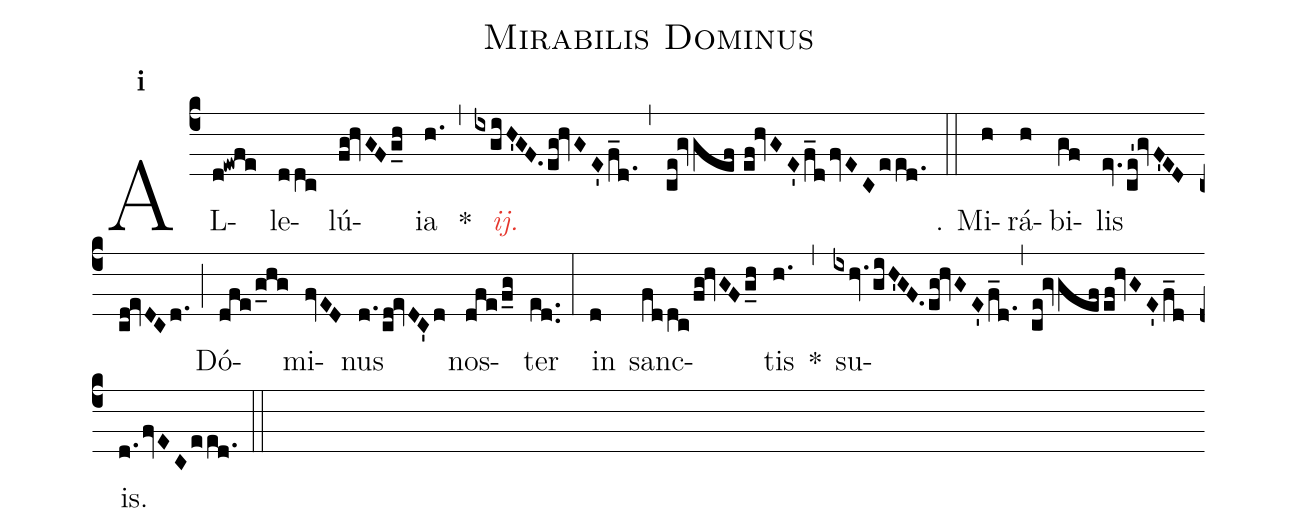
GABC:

name:Mirabilis Dominus;
mode:1;
office-part:Alleluia;
%%
(c4) AL(d!ewfe)le(ddc)lú(fg!hvGF/g_h)ia(h.) *(,)
<c><i>ij.</i></c>(ixgiH'GF./eg!hvGE'/f_d.) (,)
(ce!gvgef//ef!hvGE'/f_d/fvEC/eed.) (::)
℣. Mi(h)rá(h)bi(gf)lis(ev./ce'!gvF'ED//cd!evDCd.) (;)
Dó(dfe/g_hg)mi(fvED)nus(d./cd!evDC'd) nos(dfe/f_g)ter(ed..) (:)
in(d) sanc(fddc/fg!hvGF/g_h)tis(h.) *(,)
su(ixhv./giH'GF./eg!hvGE'/f_d.,ce!gvgef/ef!hvGE'/f_d)is.(d.fvEC/eed.) (::)
